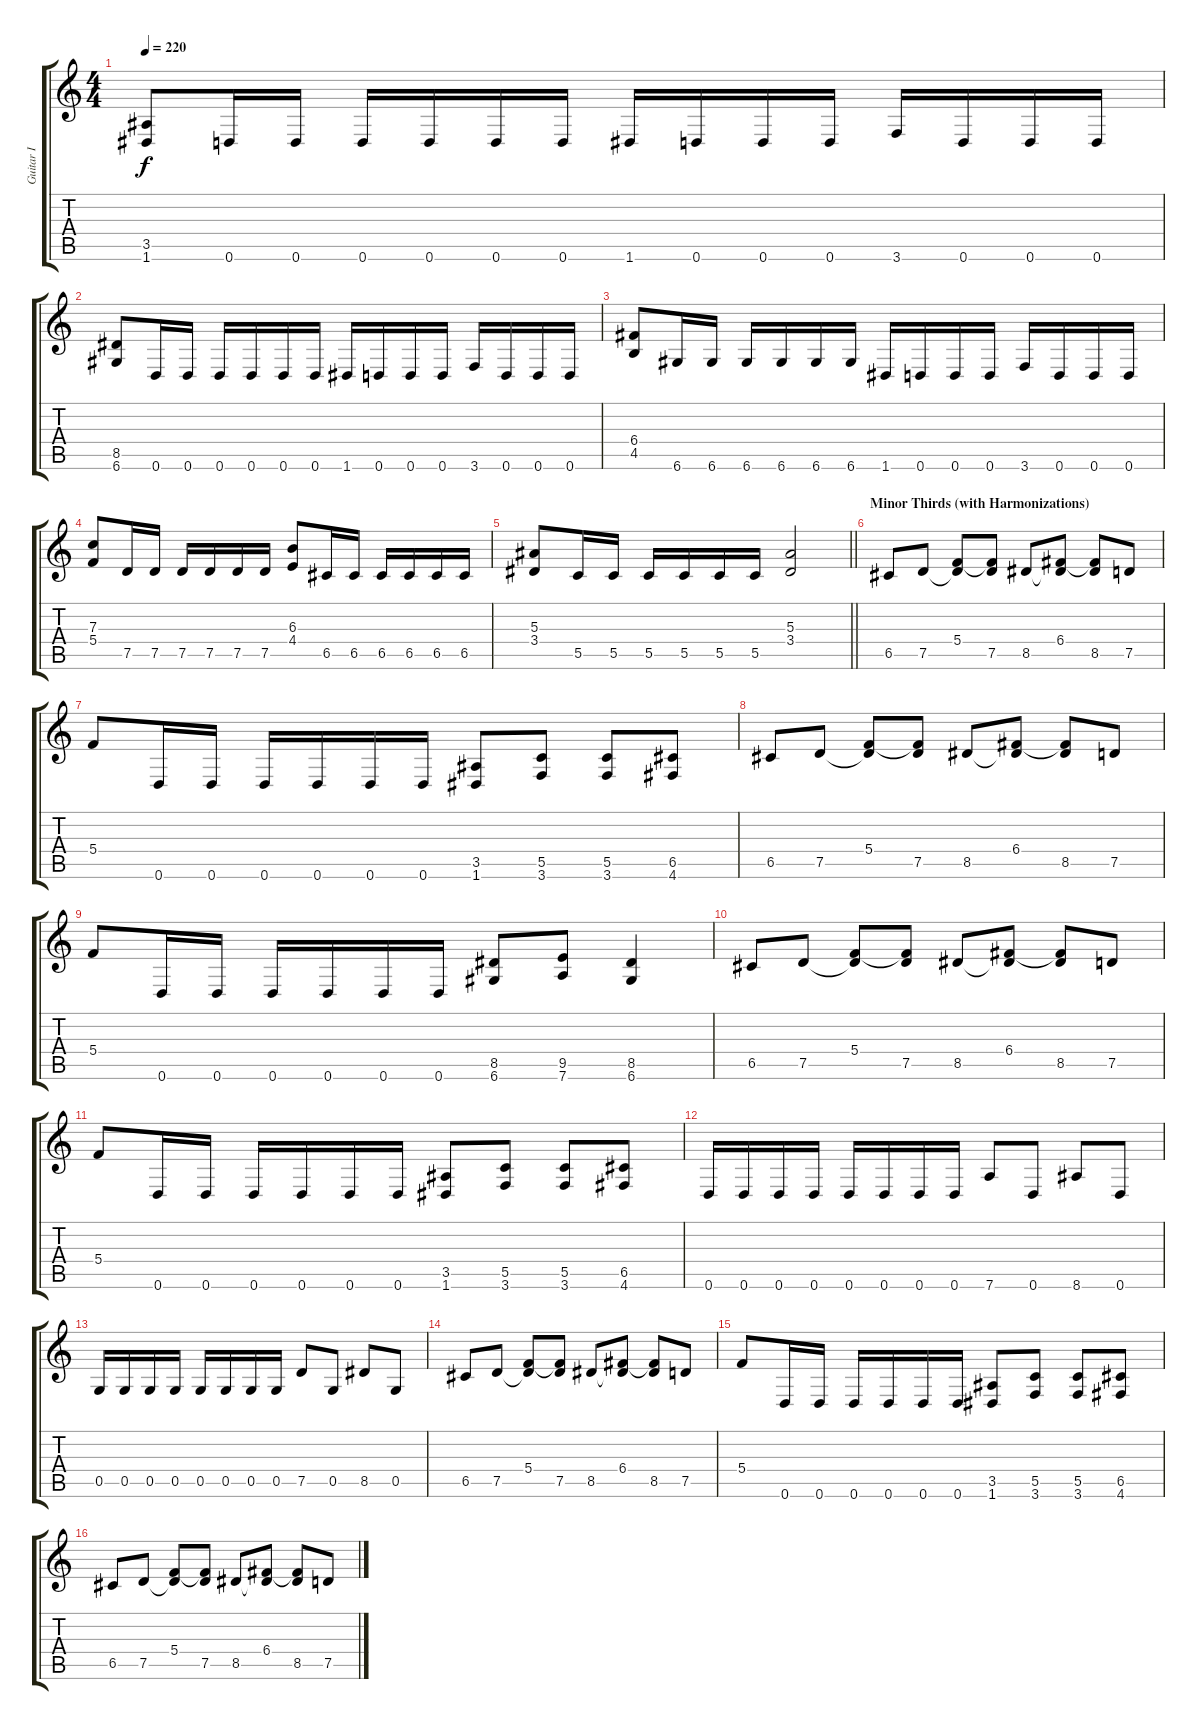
\track ("Guitar I" "Guitar I") {instrument distortionguitar}
\staff {score tabs}
\tuning (D4 A3 F3 C3 G2 D2) {hide}
\ts (4 4)
\tempo 220
\clef g2
\ks c
(3.5 1.6).8{dy f} 0.6.16 0.6.16 0.6.16 0.6.16 0.6.16 0.6.16 1.6.16 0.6.16 0.6.16 0.6.16 3.6.16 0.6.16 0.6.16 0.6.16 |
(8.5 6.6).8 0.6.16 0.6.16 0.6.16 0.6.16 0.6.16 0.6.16 1.6.16 0.6.16 0.6.16 0.6.16 3.6.16 0.6.16 0.6.16 0.6.16 |
(6.4 4.5).8 6.6.16 6.6.16 6.6.16 6.6.16 6.6.16 6.6.16 1.6.16 0.6.16 0.6.16 0.6.16 3.6.16 0.6.16 0.6.16 0.6.16 |
(7.3 5.4).8 7.5.16 7.5.16 7.5.16 7.5.16 7.5.16 7.5.16 (6.3 4.4).8 6.5.16 6.5.16 6.5.16 6.5.16 6.5.16 6.5.16 |
\barLineRight lightlight
(5.3 3.4).8 5.5.16 5.5.16 5.5.16 5.5.16 5.5.16 5.5.16 (5.3 3.4).2 |
\section ("" "Minor Thirds (with Harmonizations)")
6.5.8 7.5.8 (5.4 7.5{t}).8 (5.4{t} 7.5).8 8.5.8 (6.4 8.5{t}).8 (6.4{t} 8.5).8 7.5.8 |
5.4.8 0.6.16 0.6.16 0.6.16 0.6.16 0.6.16 0.6.16 (3.5 1.6).8 (5.5 3.6).8 (5.5 3.6).8 (6.5 4.6).8 |
6.5.8 7.5.8 (5.4 7.5{t}).8 (5.4{t} 7.5).8 8.5.8 (6.4 8.5{t}).8 (6.4{t} 8.5).8 7.5.8 |
5.4.8 0.6.16 0.6.16 0.6.16 0.6.16 0.6.16 0.6.16 (8.5 6.6).8 (9.5 7.6).8 (8.5 6.6).4 |
6.5.8 7.5.8 (5.4 7.5{t}).8 (5.4{t} 7.5).8 8.5.8 (6.4 8.5{t}).8 (6.4{t} 8.5).8 7.5.8 |
5.4.8 0.6.16 0.6.16 0.6.16 0.6.16 0.6.16 0.6.16 (3.5 1.6).8 (5.5 3.6).8 (5.5 3.6).8 (6.5 4.6).8 |
0.6.16 0.6.16 0.6.16 0.6.16 0.6.16 0.6.16 0.6.16 0.6.16 7.6.8 0.6.8 8.6.8 0.6.8 |
0.5.16 0.5.16 0.5.16 0.5.16 0.5.16 0.5.16 0.5.16 0.5.16 7.5.8 0.5.8 8.5.8 0.5.8 |
6.5.8 7.5.8 (5.4 7.5{t}).8 (5.4{t} 7.5).8 8.5.8 (6.4 8.5{t}).8 (6.4{t} 8.5).8 7.5.8 |
5.4.8 0.6.16 0.6.16 0.6.16 0.6.16 0.6.16 0.6.16 (3.5 1.6).8 (5.5 3.6).8 (5.5 3.6).8 (6.5 4.6).8 |
6.5.8 7.5.8 (5.4 7.5{t}).8 (5.4{t} 7.5).8 8.5.8 (6.4 8.5{t}).8 (6.4{t} 8.5).8 7.5.8
